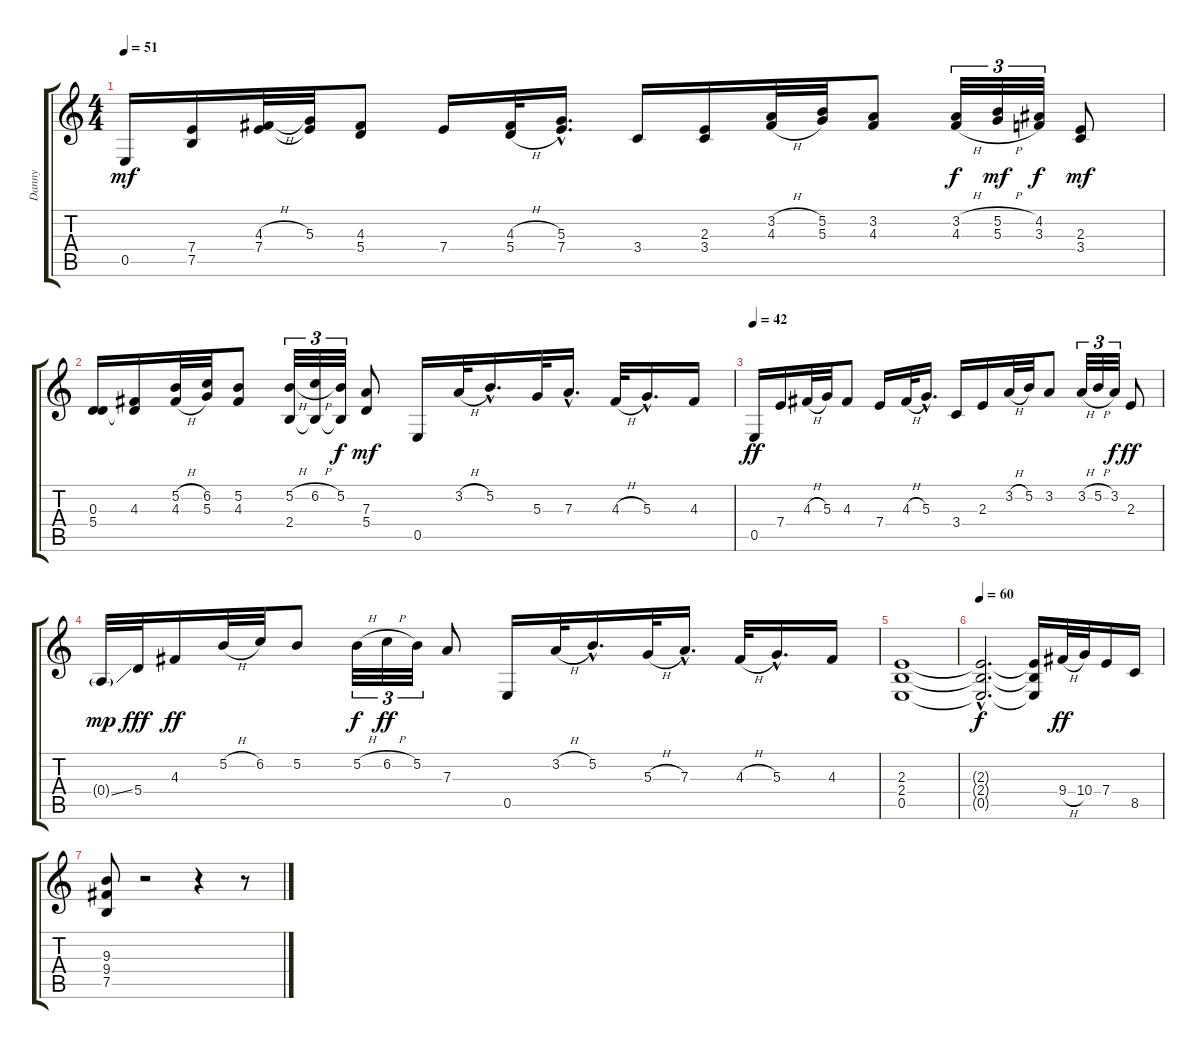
\track ("Danny" "Danny") {instrument overdrivenguitar}
\staff {score tabs}
\tuning (B3 Gb3 D3 A2 E2 B1) {hide}
\ts (4 4)
\tempo 51
\clef g2
\ks c
0.5.16{dy mf} (7.4 7.5).16 (4.3{h} 7.4).32 (5.3 7.4{t}).32 (4.3 5.4).8 7.4.16 (4.3{h} 5.4{h}).32 (5.3{hac} 7.4{hac}).16{d} 3.4.16 (2.3 3.4).16 (3.2{h} 4.3{h}).32 (5.2 5.3).32 (3.2 4.3).8 (3.2{h} 4.3{h}).32{tu (3 2) dy f} (5.2{h} 5.3{h}).32{tu (3 2) dy mf} (4.2 3.3).32{tu (3 2) dy f} (2.3 3.4).8{dy mf} |
(0.3 5.4).16 (4.3 5.4{t}).16 (5.2{h} 4.3{h}).32 (6.2 5.3).32 (5.2 4.3).8 (5.2{h} 2.4).32{tu (3 2)} (6.2{h} 2.4{t}).32{tu (3 2)} (5.2 2.4{t}).32{tu (3 2) dy f} (7.3 5.4).8{dy mf} 0.5.16 3.2{h}.32 5.2{hac}.16{d} 5.3.32 7.3{hac}.16{d} 4.3{h}.32 5.3{hac}.16{d} 4.3.16 |
\tempo 42
0.5.16{dy ff volume 13} 7.4.16 4.3{h}.32 5.3.32 4.3.8 7.4.16 4.3{h}.32 5.3{hac}.16{d} 3.4.16 2.3.16 3.2{h}.32 5.2.32 3.2.8 3.2{h}.32{tu (3 2)} 5.2{h}.32{tu (3 2)} 3.2.32{tu (3 2) dy f} 2.3.8{dy ff} |
0.4{ss g}.32{dy mp} 5.4.32{dy fff} 4.3.16{dy ff} 5.2{h}.32 6.2.32 5.2.8 5.2{h}.32{tu (3 2) dy f} 6.2{h}.32{tu (3 2) dy ff} 5.2.32{tu (3 2)} 7.3.8 0.5.16 3.2{h}.32 5.2{hac}.16{d} 5.3{h}.32 7.3{hac}.16{d} 4.3{h}.32 5.3{hac}.16{d} 4.3.16 |
(2.3 2.4 0.5).1 |
\tempo 60
(2.3{hac t} 2.4{hac t} 0.5{hac t}).2{d dy f} (2.3{t} 2.4{t} 0.5{t}).16 9.4{h}.32{dy ff} 10.4.32 7.4.16 8.5.16 |
(9.3 9.4 7.5).8 r.2 r.4 r.8
